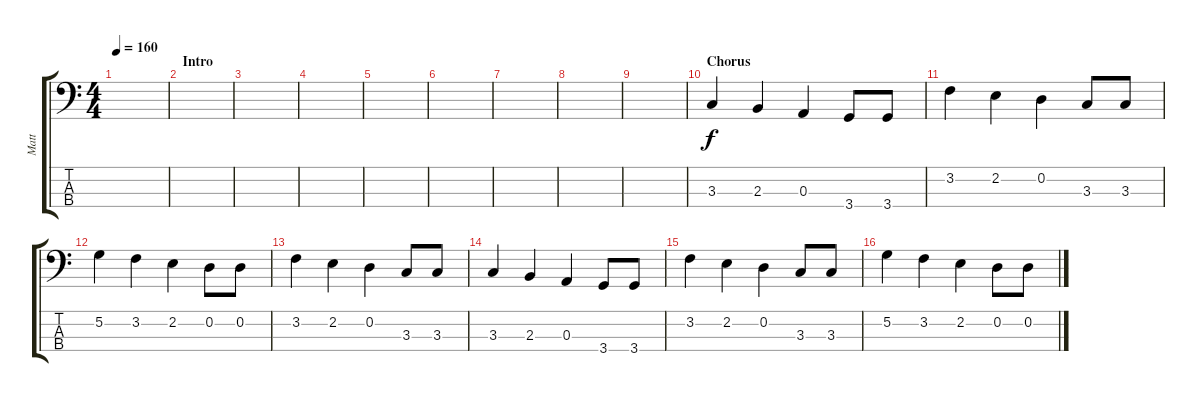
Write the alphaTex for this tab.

\track ("Matt" "Matt") {instrument electricbasspick}
\staff {score tabs}
\tuning (G2 D2 A1 E1) {hide}
\ts (4 4)
\tempo 160
\clef f4
\ks c
|
\section ("" "Intro")
|
|
|
|
|
|
|
|
\section ("" "Chorus")
3.3.4 2.3.4 0.3.4 3.4.8 3.4.8 |
3.2.4 2.2.4 0.2.4 3.3.8 3.3.8 |
5.2.4 3.2.4 2.2.4 0.2.8 0.2.8 |
3.2.4 2.2.4 0.2.4 3.3.8 3.3.8 |
3.3.4 2.3.4 0.3.4 3.4.8 3.4.8 |
3.2.4 2.2.4 0.2.4 3.3.8 3.3.8 |
5.2.4 3.2.4 2.2.4 0.2.8 0.2.8
